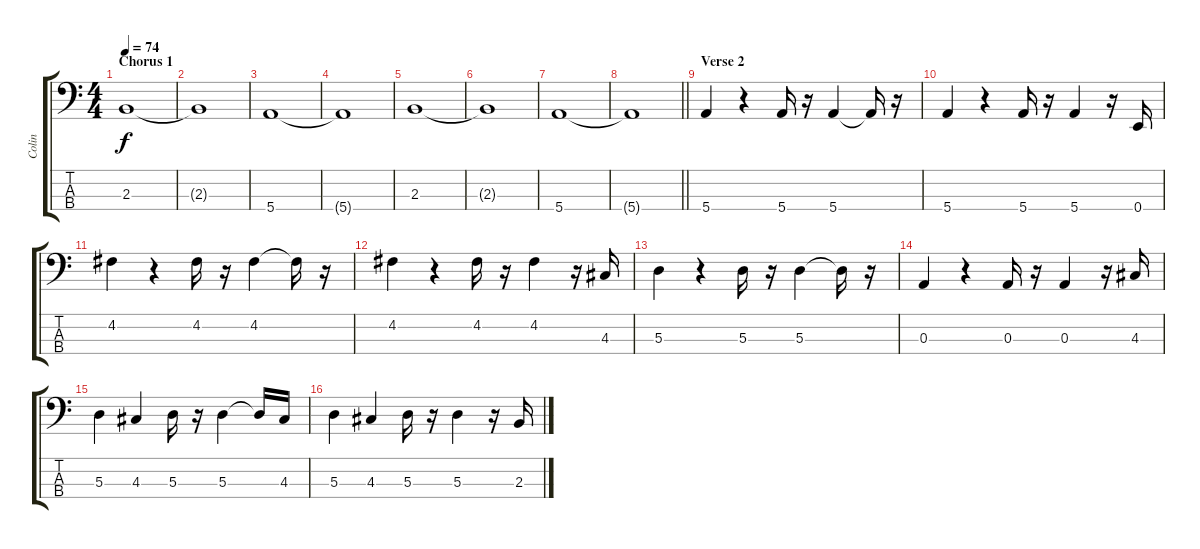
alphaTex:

\track ("Colin" "Colin") {instrument electricbassfinger}
\staff {score tabs}
\tuning (G2 D2 A1 E1) {hide}
\ts (4 4)
\section ("" "Chorus 1")
\tempo 74
\clef f4
\ks c
2.3.1{dy f} |
2.3{t}.1 |
5.4.1 |
5.4{t}.1 |
2.3.1 |
2.3{t}.1 |
5.4.1 |
\barLineRight lightlight
5.4{t}.1 |
\section ("" "Verse 2")
5.4.4 r.4 5.4.16 r.16 5.4.4 5.4{t}.16 r.16 |
5.4.4 r.4 5.4.16 r.16 5.4.4 r.16 0.4.16 |
4.2.4 r.4 4.2.16 r.16 4.2.4 4.2{t}.16 r.16 |
4.2.4 r.4 4.2.16 r.16 4.2.4 r.16 4.3.16 |
5.3.4 r.4 5.3.16 r.16 5.3.4 5.3{t}.16 r.16 |
0.3.4 r.4 0.3.16 r.16 0.3.4 r.16 4.3.16 |
5.3.4 4.3.4 5.3.16 r.16 5.3.4 5.3{t}.16 4.3.16 |
5.3.4 4.3.4 5.3.16 r.16 5.3.4 r.16 2.3.16
